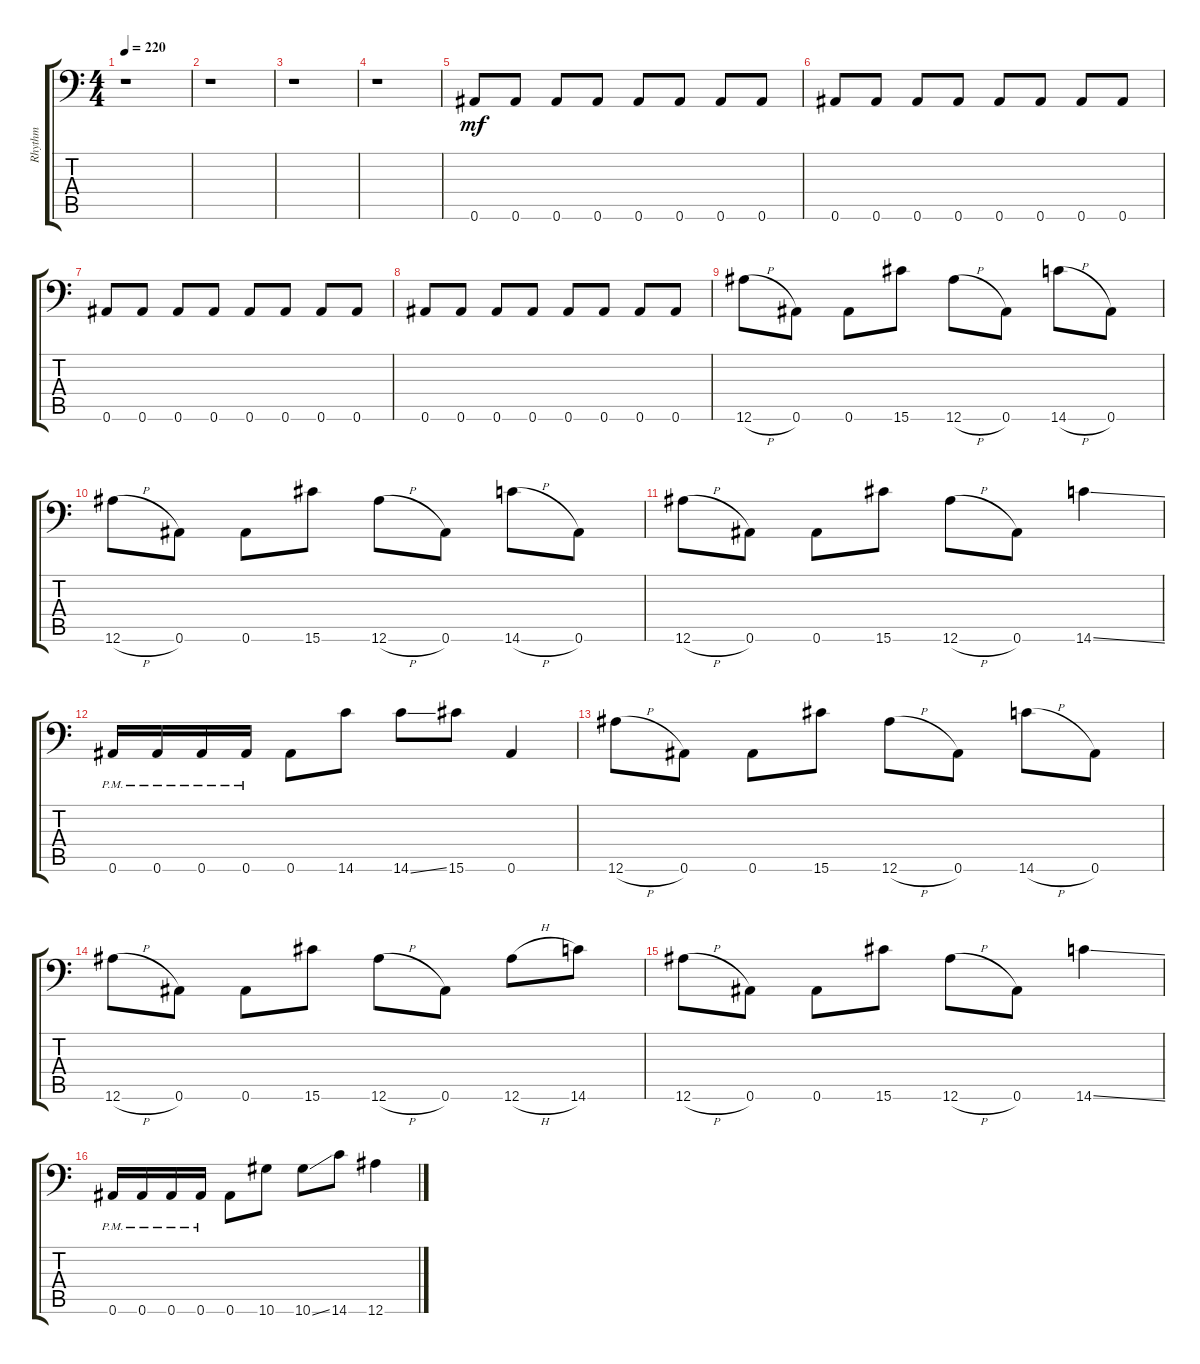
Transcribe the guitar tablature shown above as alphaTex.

\track ("Rhythm" "Rhythm") {instrument distortionguitar}
\staff {score tabs}
\tuning (C4 G3 Eb3 Bb2 F2 Bb1) {hide}
\ts (4 4)
\tempo 220
\clef f4
\ks c
r.1{dy mf} |
r.1 |
r.1 |
r.1 |
0.6.8 0.6.8 0.6.8 0.6.8 0.6.8 0.6.8 0.6.8 0.6.8 |
0.6.8 0.6.8 0.6.8 0.6.8 0.6.8 0.6.8 0.6.8 0.6.8 |
0.6.8 0.6.8 0.6.8 0.6.8 0.6.8 0.6.8 0.6.8 0.6.8 |
0.6.8 0.6.8 0.6.8 0.6.8 0.6.8 0.6.8 0.6.8 0.6.8 |
12.6{h}.8 0.6.8 0.6.8 15.6.8 12.6{h}.8 0.6.8 14.6{h}.8 0.6.8 |
12.6{h}.8 0.6.8 0.6.8 15.6.8 12.6{h}.8 0.6.8 14.6{h}.8 0.6.8 |
12.6{h}.8 0.6.8 0.6.8 15.6.8 12.6{h}.8 0.6.8 14.6{ss}.4 |
0.6{pm}.16 0.6{pm}.16 0.6{pm}.16 0.6{pm}.16 0.6.8 14.6.8 14.6{ss}.8 15.6.8 0.6.4 |
12.6{h}.8 0.6.8 0.6.8 15.6.8 12.6{h}.8 0.6.8 14.6{h}.8 0.6.8 |
12.6{h}.8 0.6.8 0.6.8 15.6.8 12.6{h}.8 0.6.8 12.6{h}.8 14.6.8 |
12.6{h}.8 0.6.8 0.6.8 15.6.8 12.6{h}.8 0.6.8 14.6{ss}.4 |
0.6{pm}.16 0.6{pm}.16 0.6{pm}.16 0.6{pm}.16 0.6.8 10.6.8 10.6{ss}.8 14.6.8 12.6.4
